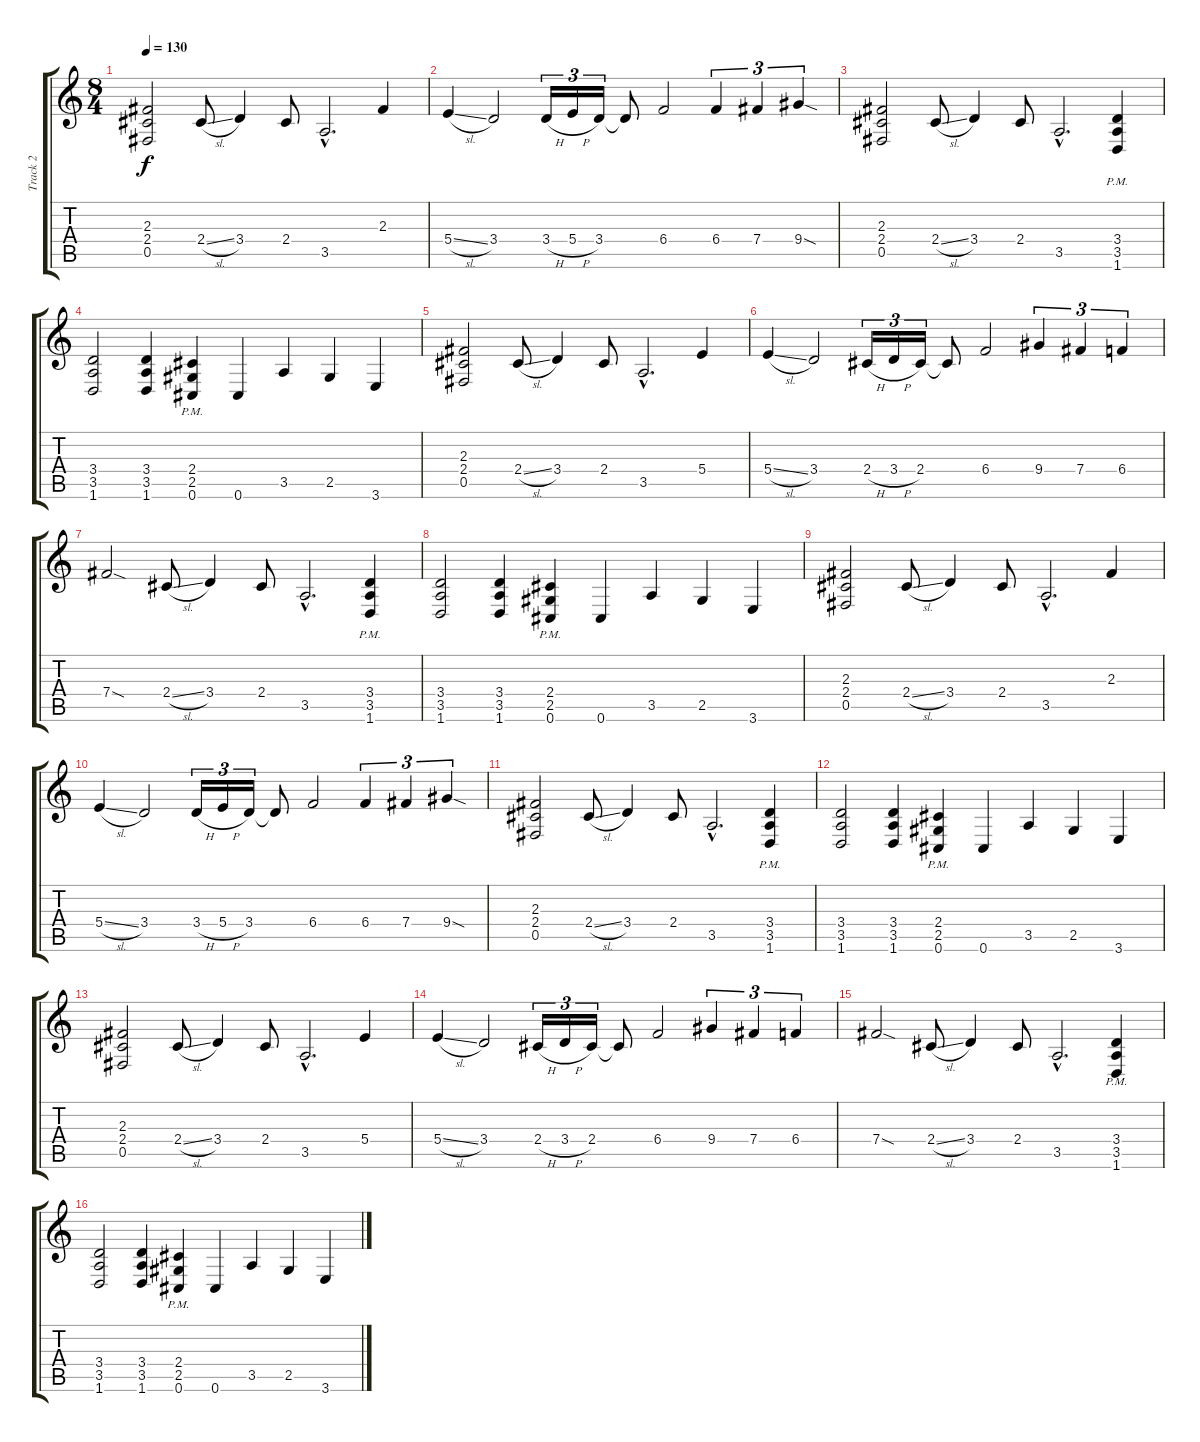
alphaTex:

\track ("Track 2" "Track 2") {instrument distortionguitar}
\staff {score tabs}
\tuning (Db4 Ab3 E3 B2 Gb2 Db2) {hide}
\ts (8 4)
\tempo 130
\clef g2
\ks c
(2.3 2.4 0.5).2{dy f} 2.4{sl}.8 3.4.4 2.4.8 3.5{hac}.2{d} 2.3.4 |
5.4{sl}.4 3.4.2 3.4{h}.16{tu (3 2)} 5.4{h}.16{tu (3 2)} 3.4.16{tu (3 2)} 3.4{t}.8 6.4.2 6.4.4{tu (3 2)} 7.4.4{tu (3 2)} 9.4{sod}.4{tu (3 2)} |
(2.3 2.4 0.5).2 2.4{sl}.8 3.4.4 2.4.8 3.5{hac}.2{d} (3.4{pm} 3.5{pm} 1.6{pm}).4 |
(3.4 3.5 1.6).2 (3.4 3.5 1.6).4 (2.4{pm} 2.5{pm} 0.6{pm}).4 0.6.4 3.5.4 2.5.4 3.6.4 |
(2.3 2.4 0.5).2 2.4{sl}.8 3.4.4 2.4.8 3.5{hac}.2{d} 5.4.4 |
5.4{sl}.4 3.4.2 2.4{h}.16{tu (3 2)} 3.4{h}.16{tu (3 2)} 2.4.16{tu (3 2)} 2.4{t}.8 6.4.2 9.4.4{tu (3 2)} 7.4.4{tu (3 2)} 6.4.4{tu (3 2)} |
7.4{sod}.2 2.4{sl}.8 3.4.4 2.4.8 3.5{hac}.2{d} (3.4{pm} 3.5{pm} 1.6{pm}).4 |
(3.4 3.5 1.6).2 (3.4 3.5 1.6).4 (2.4{pm} 2.5{pm} 0.6{pm}).4 0.6.4 3.5.4 2.5.4 3.6.4 |
(2.3 2.4 0.5).2 2.4{sl}.8 3.4.4 2.4.8 3.5{hac}.2{d} 2.3.4 |
5.4{sl}.4 3.4.2 3.4{h}.16{tu (3 2)} 5.4{h}.16{tu (3 2)} 3.4.16{tu (3 2)} 3.4{t}.8 6.4.2 6.4.4{tu (3 2)} 7.4.4{tu (3 2)} 9.4{sod}.4{tu (3 2)} |
(2.3 2.4 0.5).2 2.4{sl}.8 3.4.4 2.4.8 3.5{hac}.2{d} (3.4{pm} 3.5{pm} 1.6{pm}).4 |
(3.4 3.5 1.6).2 (3.4 3.5 1.6).4 (2.4{pm} 2.5{pm} 0.6{pm}).4 0.6.4 3.5.4 2.5.4 3.6.4 |
(2.3 2.4 0.5).2 2.4{sl}.8 3.4.4 2.4.8 3.5{hac}.2{d} 5.4.4 |
5.4{sl}.4 3.4.2 2.4{h}.16{tu (3 2)} 3.4{h}.16{tu (3 2)} 2.4.16{tu (3 2)} 2.4{t}.8 6.4.2 9.4.4{tu (3 2)} 7.4.4{tu (3 2)} 6.4.4{tu (3 2)} |
7.4{sod}.2 2.4{sl}.8 3.4.4 2.4.8 3.5{hac}.2{d} (3.4{pm} 3.5{pm} 1.6{pm}).4 |
(3.4 3.5 1.6).2 (3.4 3.5 1.6).4 (2.4{pm} 2.5{pm} 0.6{pm}).4 0.6.4 3.5.4 2.5.4 3.6.4
